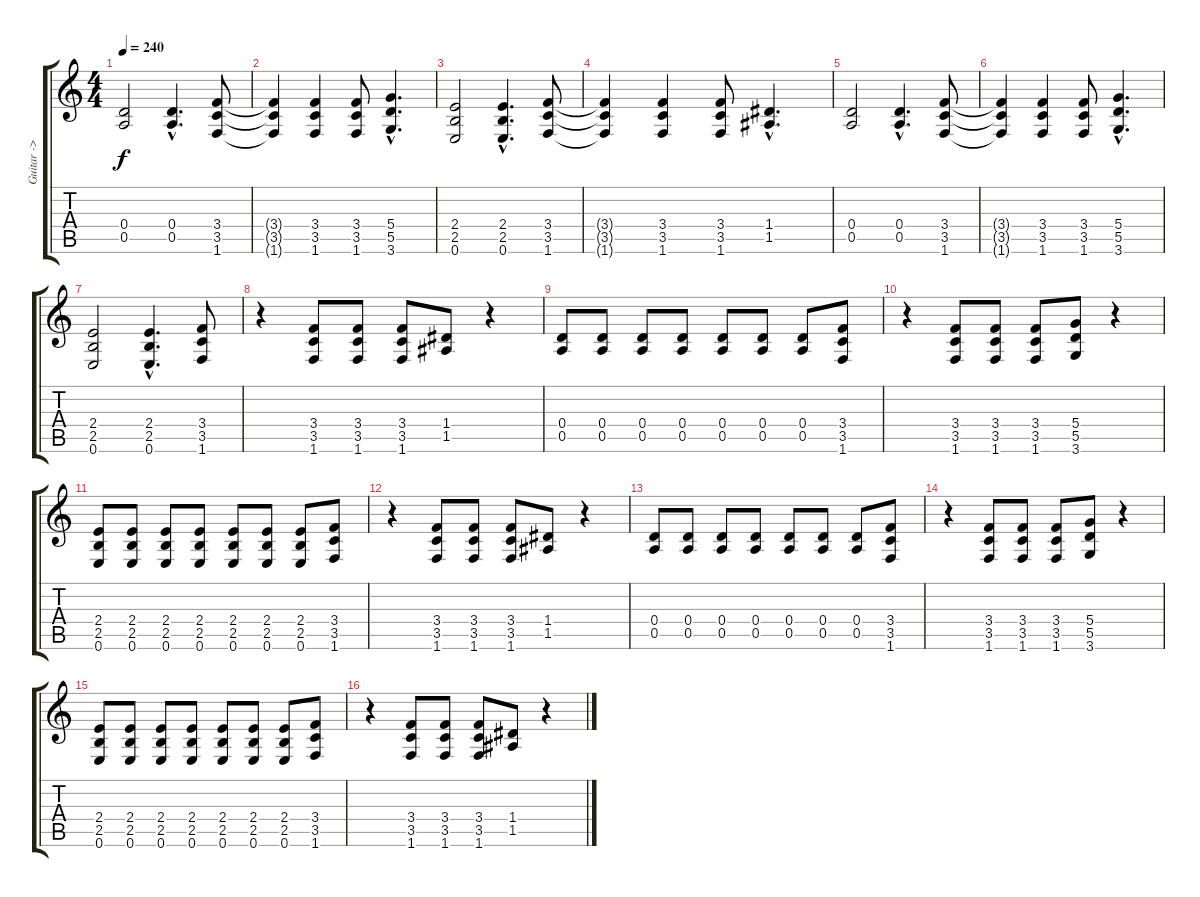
\track ("Guitar -> 1" "Guitar -> ") {instrument distortionguitar}
\staff {score tabs}
\tuning (E4 B3 G3 D3 A2 E2) {hide}
\ts (4 4)
\tempo 240
\clef g2
\ks c
(0.4 0.5).2{dy f} (0.4{hac} 0.5{hac}).4{d} (3.4 3.5 1.6).8 |
(3.4{t} 3.5{t} 1.6{t}).4 (3.4 3.5 1.6).4 (3.4 3.5 1.6).8 (5.4{hac} 5.5{hac} 3.6{hac}).4{d} |
(2.4 2.5 0.6).2 (2.4{hac} 2.5{hac} 0.6{hac}).4{d} (3.4 3.5 1.6).8 |
(3.4{t} 3.5{t} 1.6{t}).4 (3.4 3.5 1.6).4 (3.4 3.5 1.6).8 (1.4{hac} 1.5{hac}).4{d} |
(0.4 0.5).2 (0.4{hac} 0.5{hac}).4{d} (3.4 3.5 1.6).8 |
(3.4{t} 3.5{t} 1.6{t}).4 (3.4 3.5 1.6).4 (3.4 3.5 1.6).8 (5.4{hac} 5.5{hac} 3.6{hac}).4{d} |
(2.4 2.5 0.6).2 (2.4{hac} 2.5{hac} 0.6{hac}).4{d} (3.4 3.5 1.6).8 |
r.4 (3.4 3.5 1.6).8 (3.4 3.5 1.6).8 (3.4 3.5 1.6).8 (1.4 1.5).8 r.4 |
(0.4 0.5).8 (0.4 0.5).8 (0.4 0.5).8 (0.4 0.5).8 (0.4 0.5).8 (0.4 0.5).8 (0.4 0.5).8 (3.4 3.5 1.6).8 |
r.4 (3.4 3.5 1.6).8 (3.4 3.5 1.6).8 (3.4 3.5 1.6).8 (5.4 5.5 3.6).8 r.4 |
(2.4 2.5 0.6).8 (2.4 2.5 0.6).8 (2.4 2.5 0.6).8 (2.4 2.5 0.6).8 (2.4 2.5 0.6).8 (2.4 2.5 0.6).8 (2.4 2.5 0.6).8 (3.4 3.5 1.6).8 |
r.4 (3.4 3.5 1.6).8 (3.4 3.5 1.6).8 (3.4 3.5 1.6).8 (1.4 1.5).8 r.4 |
(0.4 0.5).8 (0.4 0.5).8 (0.4 0.5).8 (0.4 0.5).8 (0.4 0.5).8 (0.4 0.5).8 (0.4 0.5).8 (3.4 3.5 1.6).8 |
r.4 (3.4 3.5 1.6).8 (3.4 3.5 1.6).8 (3.4 3.5 1.6).8 (5.4 5.5 3.6).8 r.4 |
(2.4 2.5 0.6).8 (2.4 2.5 0.6).8 (2.4 2.5 0.6).8 (2.4 2.5 0.6).8 (2.4 2.5 0.6).8 (2.4 2.5 0.6).8 (2.4 2.5 0.6).8 (3.4 3.5 1.6).8 |
r.4 (3.4 3.5 1.6).8 (3.4 3.5 1.6).8 (3.4 3.5 1.6).8 (1.4 1.5).8 r.4
